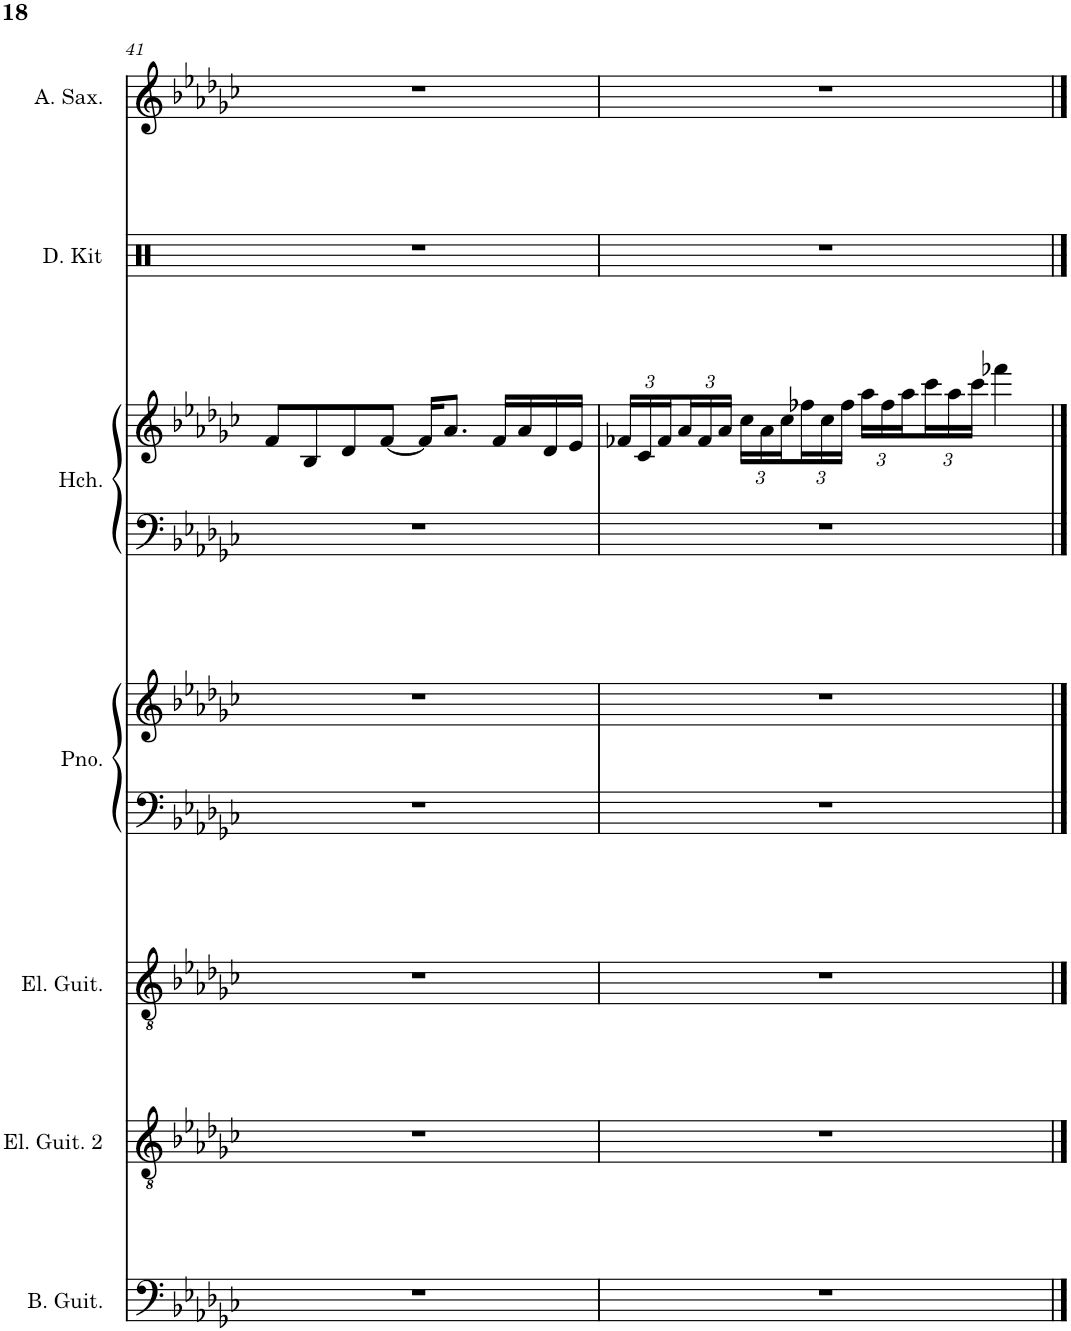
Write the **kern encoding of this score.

**kern	**kern	**kern	**kern	**kern	**kern	**kern	**kern	**kern
*part7	*part6	*part5	*part4	*part4	*part3	*part3	*part2	*part1
*staff9	*staff8	*staff7	*staff6	*staff5	*staff4	*staff3	*staff2	*staff1
*I"Bass Guitar	*I"Electric Guitar 2	*I"Electric Guitar	*I"Piano	*	*I"Harpsichord	*	*I"Drum Kit	*I"Alto Saxophone
*I'B. Guit.	*I'El. Guit. 2	*I'El. Guit.	*I'Pno.	*	*I'Hch.	*	*I'D. Kit	*I'A. Sax.
!!LO:PB:g=z
*clefF4	*clefGv2	*clefGv2	*clefF4	*clefG2	*clefF4	*clefG2	*clefX	*clefG2
*	*	*	*	*	*	*	*	*ITrd5c9
*k[b-e-a-d-g-c-]	*k[b-e-a-d-g-c-]	*k[b-e-a-d-g-c-]	*k[b-e-a-d-g-c-]	*k[b-e-a-d-g-c-]	*k[b-e-a-d-g-c-]	*k[b-e-a-d-g-c-]	*k[]	*k[b-e-a-d-g-c-]
*M4/4	*M4/4	*M4/4	*M4/4	*M4/4	*M4/4	*M4/4	*M4/4	*M4/4
=41	=41	=41	=41	=41	=41	=41	=41	=41
1r	1r	1r	1r	1r	1r	8f/L	1r	1r
.	.	.	.	.	.	8B-/	.	.
.	.	.	.	.	.	8d-/	.	.
.	.	.	.	.	.	[8f/J	.	.
.	.	.	.	.	.	16f/KL]	.	.
.	.	.	.	.	.	8.a-/J	.	.
.	.	.	.	.	.	16f/LL	.	.
.	.	.	.	.	.	16a-/	.	.
.	.	.	.	.	.	16d-/	.	.
.	.	.	.	.	.	16e-/JJ	.	.
=42	=42	=42	=42	=42	=42	=42	=42	=42
*	*	*	*	*	*	*Xbrackettup	*	*
1r	1r	1r	1r	1r	1r	24f-X/LL	1r	1r
.	.	.	.	.	.	24c-/	.	.
.	.	.	.	.	.	24f-/	.	.
.	.	.	.	.	.	24a-/	.	.
.	.	.	.	.	.	24f-/	.	.
.	.	.	.	.	.	24a-/JJ	.	.
.	.	.	.	.	.	24cc-\LL	.	.
.	.	.	.	.	.	24a-\	.	.
.	.	.	.	.	.	24cc-\	.	.
.	.	.	.	.	.	24ff-X\	.	.
.	.	.	.	.	.	24cc-\	.	.
.	.	.	.	.	.	24ff-\JJ	.	.
.	.	.	.	.	.	24aa-\LL	.	.
.	.	.	.	.	.	24ff-\	.	.
.	.	.	.	.	.	24aa-\	.	.
.	.	.	.	.	.	24ccc-\	.	.
.	.	.	.	.	.	24aa-\	.	.
.	.	.	.	.	.	24ccc-\JJ	.	.
.	.	.	.	.	.	4fff-X\	.	.
==	==	==	==	==	==	==	==	==
*-	*-	*-	*-	*-	*-	*-	*-	*-
